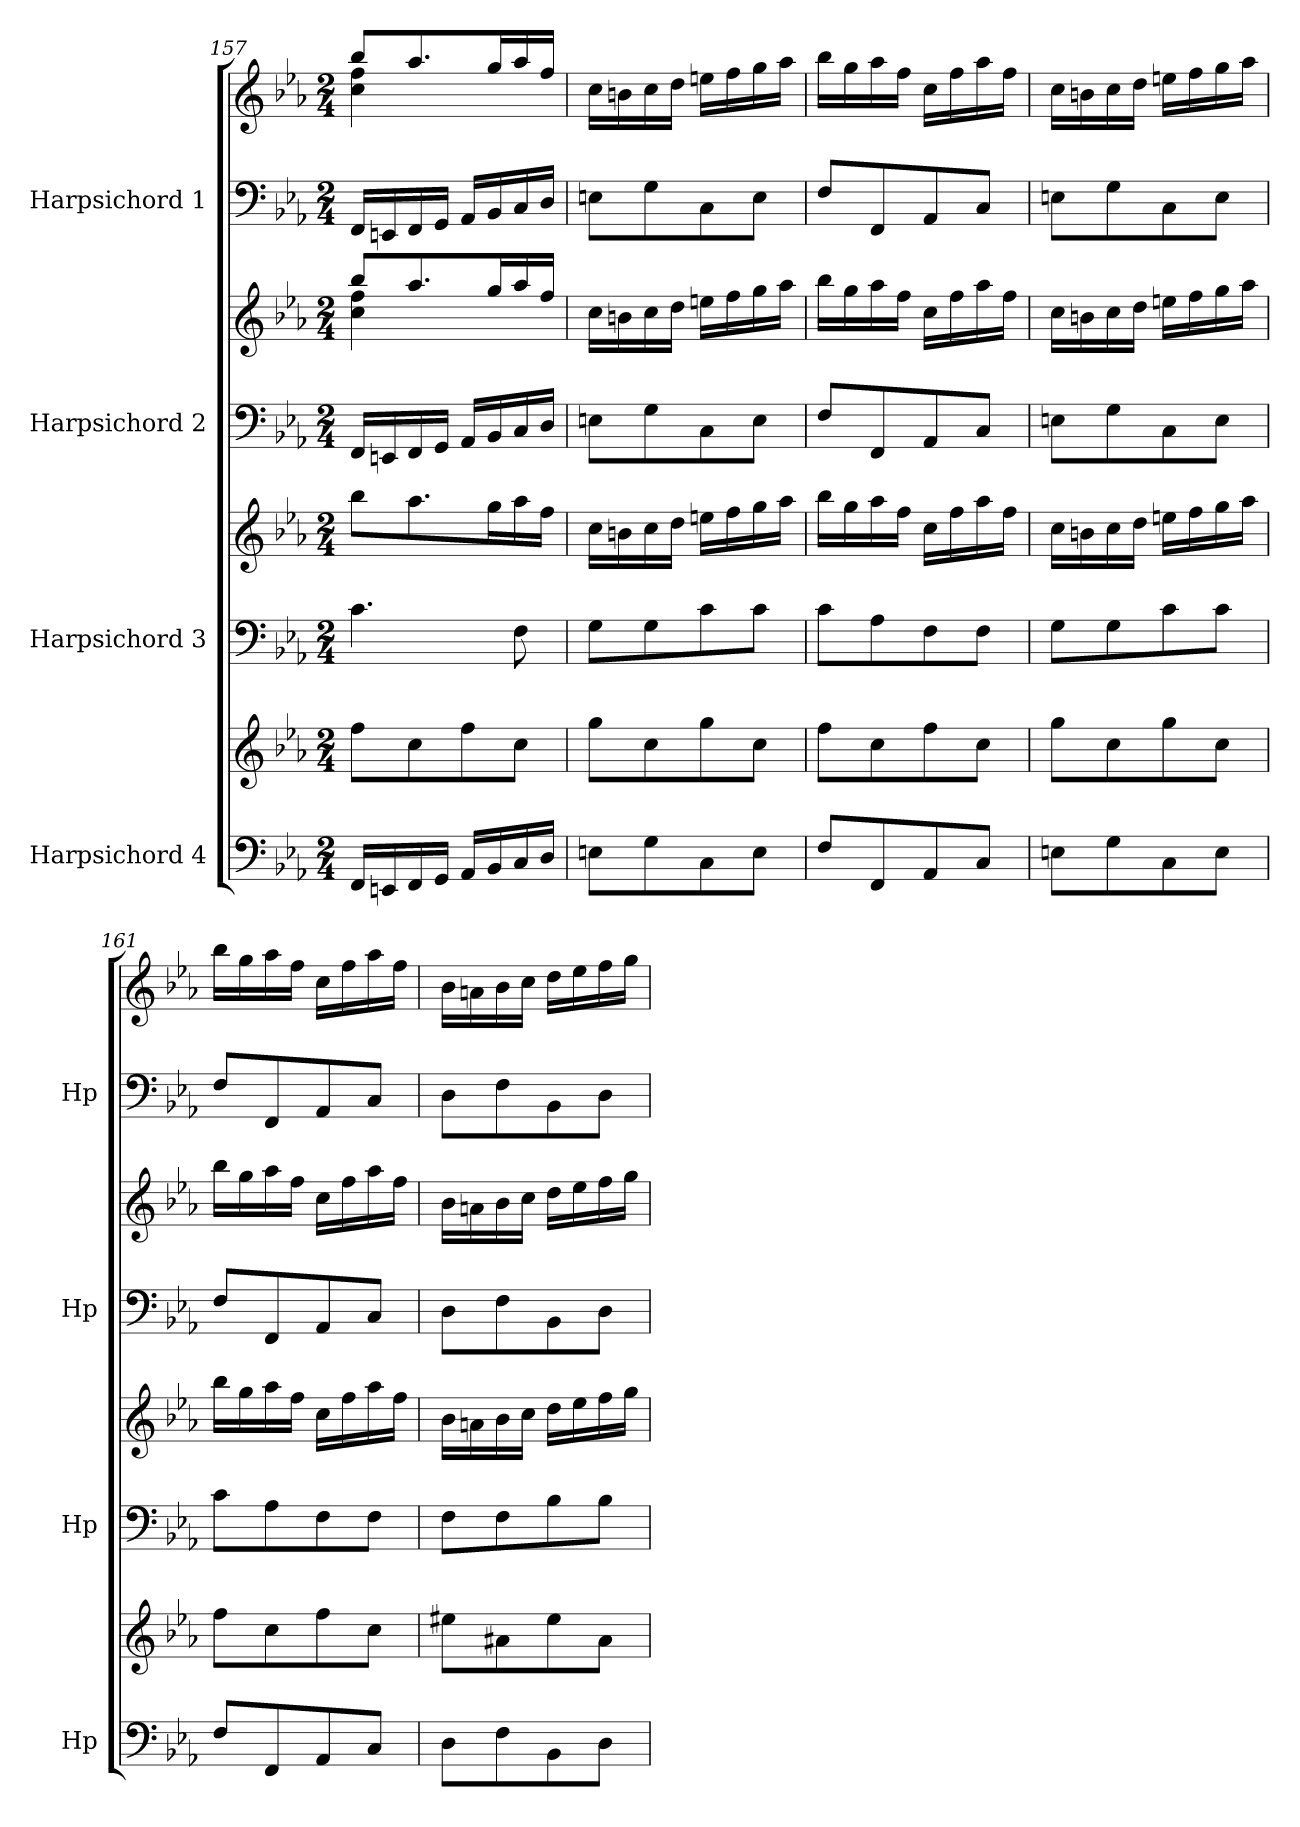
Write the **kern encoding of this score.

**kern	**kern	**kern	**kern	**kern	**kern	**kern	**kern
*part4	*part4	*part3	*part3	*part2	*part2	*part1	*part1
*staff8	*staff7	*staff6	*staff5	*staff4	*staff3	*staff2	*staff1
*I"Harpsichord 4	*	*I"Harpsichord 3	*	*I"Harpsichord 2	*	*I"Harpsichord 1	*
*I'Hp	*	*I'Hp	*	*I'Hp	*	*I'Hp	*
*clefF4	*clefG2	*clefF4	*clefG2	*clefF4	*clefG2	*clefF4	*clefG2
*k[b-e-a-]	*k[b-e-a-]	*k[b-e-a-]	*k[b-e-a-]	*k[b-e-a-]	*k[b-e-a-]	*k[b-e-a-]	*k[b-e-a-]
*M2/4	*M2/4	*M2/4	*M2/4	*M2/4	*M2/4	*M2/4	*M2/4
=157	=157	=157	=157	=157	=157	=157	=157
*	*	*	*	*	*^	*	*^
16FF/LL	8ff\L	4.c\	8bb-\L	16FF/LL	8bb-/L	4cc\ 4ff\	16FF/LL	8bb-/L	4cc\ 4ff\
16EEn/	.	.	.	16EEn/	.	.	16EEn/	.	.
16FF/	8cc\	.	8.aa-\	16FF/	8.aa-/	.	16FF/	8.aa-/	.
16GG/JJ	.	.	.	16GG/JJ	.	.	16GG/JJ	.	.
16AA-/LL	8ff\	.	.	16AA-/LL	.	4ryy	16AA-/LL	.	4ryy
16BB-/	.	.	16gg\L	16BB-/	16gg/L	.	16BB-/	16gg/L	.
16C/	8cc\J	8F\	16aa-\	16C/	16aa-/	.	16C/	16aa-/	.
16D/JJ	.	.	16ff\JJ	16D/JJ	16ff/JJ	.	16D/JJ	16ff/JJ	.
*	*	*	*	*	*v	*v	*	*v	*v
=158	=158	=158	=158	=158	=158	=158	=158
8En\L	8gg\L	8G\L	16cc\LL	8En\L	16cc\LL	8En\L	16cc\LL
.	.	.	16bn\	.	16bn\	.	16bn\
8G\	8cc\	8G\	16cc\	8G\	16cc\	8G\	16cc\
.	.	.	16dd\JJ	.	16dd\JJ	.	16dd\JJ
8C\	8gg\	8c\	16een\LL	8C\	16een\LL	8C\	16een\LL
.	.	.	16ff\	.	16ff\	.	16ff\
8E\J	8cc\J	8c\J	16gg\	8E\J	16gg\	8E\J	16gg\
.	.	.	16aa-\JJ	.	16aa-\JJ	.	16aa-\JJ
=159	=159	=159	=159	=159	=159	=159	=159
8F/L	8ff\L	8c\L	16bb-\LL	8F/L	16bb-\LL	8F/L	16bb-\LL
.	.	.	16gg\	.	16gg\	.	16gg\
8FF/	8cc\	8A-\	16aa-\	8FF/	16aa-\	8FF/	16aa-\
.	.	.	16ff\JJ	.	16ff\JJ	.	16ff\JJ
8AA-/	8ff\	8F\	16cc\LL	8AA-/	16cc\LL	8AA-/	16cc\LL
.	.	.	16ff\	.	16ff\	.	16ff\
8C/J	8cc\J	8F\J	16aa-\	8C/J	16aa-\	8C/J	16aa-\
.	.	.	16ff\JJ	.	16ff\JJ	.	16ff\JJ
!!LO:PB:g=z
=160	=160	=160	=160	=160	=160	=160	=160
8En\L	8gg\L	8G\L	16cc\LL	8En\L	16cc\LL	8En\L	16cc\LL
.	.	.	16bn\	.	16bn\	.	16bn\
8G\	8cc\	8G\	16cc\	8G\	16cc\	8G\	16cc\
.	.	.	16dd\JJ	.	16dd\JJ	.	16dd\JJ
8C\	8gg\	8c\	16een\LL	8C\	16een\LL	8C\	16een\LL
.	.	.	16ff\	.	16ff\	.	16ff\
8E\J	8cc\J	8c\J	16gg\	8E\J	16gg\	8E\J	16gg\
.	.	.	16aa-\JJ	.	16aa-\JJ	.	16aa-\JJ
=161	=161	=161	=161	=161	=161	=161	=161
8F/L	8ff\L	8c\L	16bb-\LL	8F/L	16bb-\LL	8F/L	16bb-\LL
.	.	.	16gg\	.	16gg\	.	16gg\
8FF/	8cc\	8A-\	16aa-\	8FF/	16aa-\	8FF/	16aa-\
.	.	.	16ff\JJ	.	16ff\JJ	.	16ff\JJ
8AA-/	8ff\	8F\	16cc\LL	8AA-/	16cc\LL	8AA-/	16cc\LL
.	.	.	16ff\	.	16ff\	.	16ff\
8C/J	8cc\J	8F\J	16aa-\	8C/J	16aa-\	8C/J	16aa-\
.	.	.	16ff\JJ	.	16ff\JJ	.	16ff\JJ
=162	=162	=162	=162	=162	=162	=162	=162
8D\L	8ee#X\L	8F\L	16b-\LL	8D\L	16b-\LL	8D\L	16b-\LL
.	.	.	16an\	.	16an\	.	16an\
8F\	8a#X\	8F\	16b-\	8F\	16b-\	8F\	16b-\
.	.	.	16cc\JJ	.	16cc\JJ	.	16cc\JJ
8BB-\	8ee#\	8B-\	16dd\LL	8BB-\	16dd\LL	8BB-\	16dd\LL
.	.	.	16ee-\	.	16ee-\	.	16ee-\
8D\J	8a#\J	8B-\J	16ff\	8D\J	16ff\	8D\J	16ff\
.	.	.	16gg\JJ	.	16gg\JJ	.	16gg\JJ
=	=	=	=	=	=	=	=
*-	*-	*-	*-	*-	*-	*-	*-
